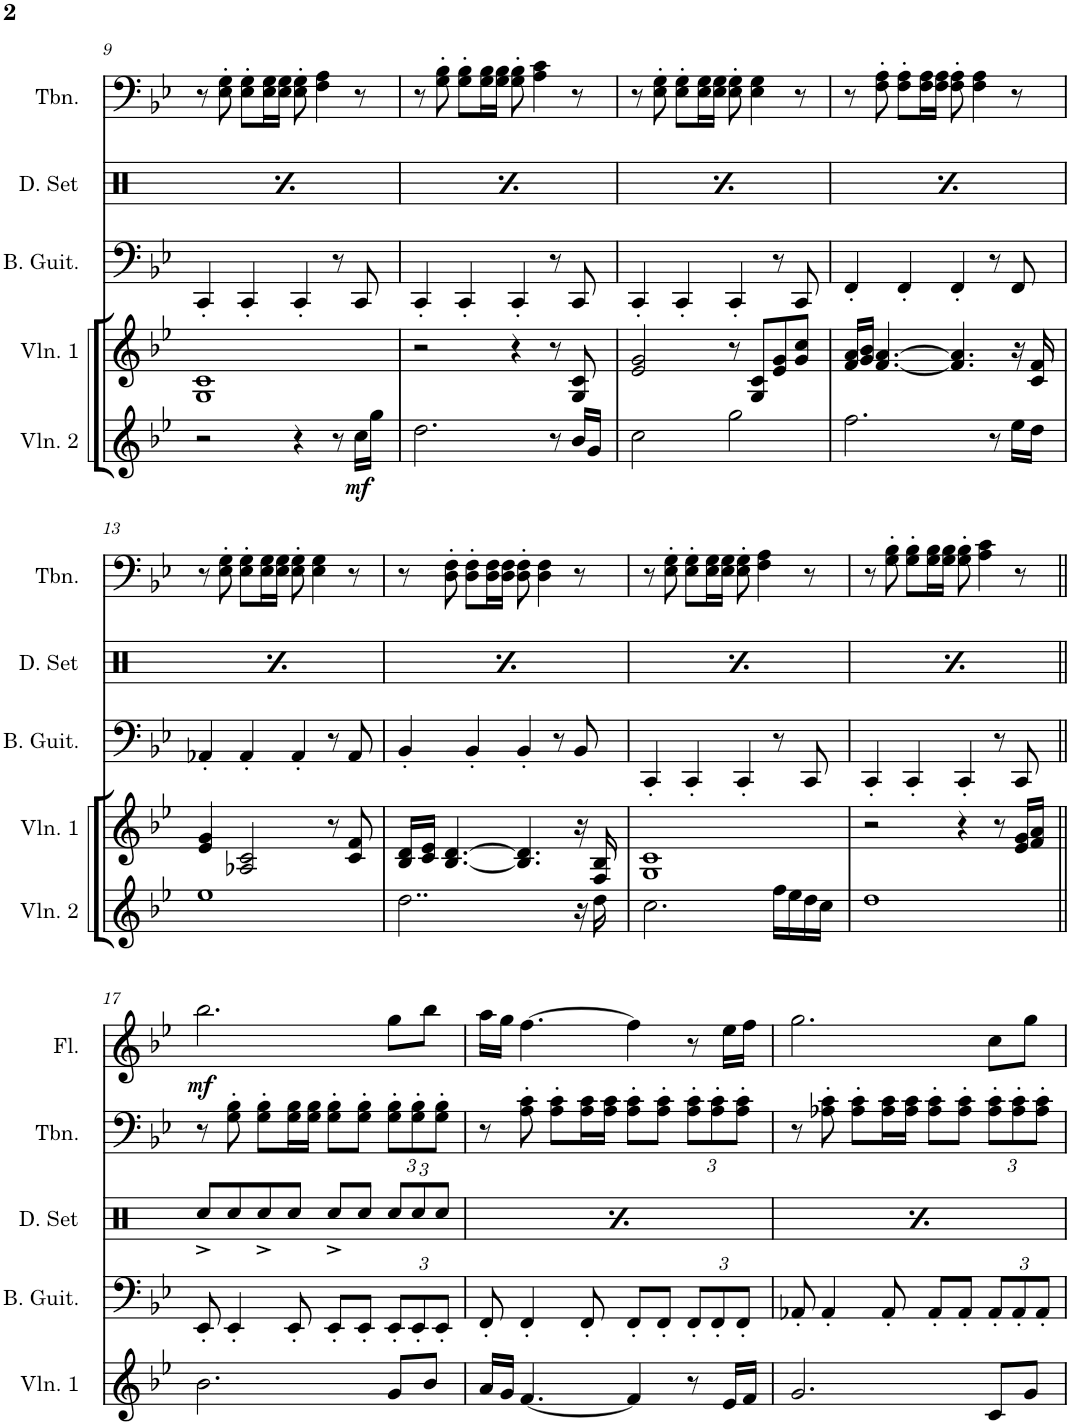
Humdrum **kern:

**kern	**dynam	**kern	**kern	**kern	**kern	**kern	**kern	**kern	**dynam
*part8	*part8	*part7	*part6	*part5	*part4	*part3	*part2	*part1	*part1
*staff8	*staff8	*staff7	*staff6	*staff5	*staff4	*staff3	*staff2	*staff1	*staff1
*I"Violin 2	*	*I"Violin 3	*I"Violin 1	*I"Bass Guitar	*I"Drumset	*I"Trombone	*I"Horn	*I"Flute	*
*I'Vln. 2	*	*I'Vln. 3	*I'Vln. 1	*I'B. Guit.	*I'D. Set	*I'Tbn.	*I'Hn.	*I'Fl.	*
!!LO:PB:g=z
*clefG2	*	*clefG2	*clefG2	*clefF4	*clefX	*clefF4	*clefG2	*clefG2	*
*	*	*	*	*	*	*	*Trd4c7	*	*
*k[b-e-]	*	*k[b-e-]	*k[b-e-]	*k[b-e-]	*k[]	*k[b-e-]	*k[b-e-]	*k[b-e-]	*
*M4/4	*	*M4/4	*M4/4	*M4/4	*M4/4	*M4/4	*M4/4	*M4/4	*
*met(c)	*	*met(c)	*met(c)	*met(c)	*met(c)	*met(c)	*met(c)	*met(c)	*
=9	=9	=9	=9	=9	=9	=9	=9	=9	=9
2r	.	16B-	1G 1c	4CC'/	8Rcc^/L	8r	1r	1r	.
.	.	[2...c	.	.	.	.	.	.	.
.	.	.	.	.	8Rcc/	8E-\' 8G\'	.	.	.
.	.	.	.	4CC'/	8Rcc^/	8E-\' 8G\'L	.	.	.
.	.	.	.	.	8Rcc/J	16E-\ 16G\L	.	.	.
.	.	.	.	.	.	16E-\ 16G\JJ	.	.	.
4r	.	.	.	4CC'/	8Rcc^/L	8E-\' 8G\'	.	.	.
.	.	.	.	.	8Rcc/J	4F\ 4A\	.	.	.
8r	.	.	.	8r	16Rcc/LL	.	.	.	.
.	.	.	.	.	16Rcc/	.	.	.	.
!	!LO:DY:b	!	!	!	!	!	!	!	!
16cc\LL	mf	.	.	8CC/	16Rcc/	8r	.	.	.
16gg\JJ	.	.	.	.	16Rcc/JJ	.	.	.	.
=10	=10	=10	=10	=10	=10	=10	=10	=10	=10
2.dd\	.	16c]	2r	4CC'/	8Rcc^/L	8r	1r	1r	.
.	.	2r	.	.	.	.	.	.	.
.	.	.	.	.	8Rcc/	8G\' 8B-\'	.	.	.
.	.	.	.	4CC'/	8Rcc^/	8G\' 8B-\'L	.	.	.
.	.	.	.	.	8Rcc/J	16G\ 16B-\L	.	.	.
.	.	.	.	.	.	16G\ 16B-\JJ	.	.	.
.	.	.	4r	4CC'/	8Rcc^/L	8G\' 8B-\'	.	.	.
.	.	4r	.	.	.	.	.	.	.
.	.	.	.	.	8Rcc/J	4A\ 4c\	.	.	.
8r	.	.	8r	8r	16Rcc/LL	.	.	.	.
.	.	8r	.	.	16Rcc/	.	.	.	.
16b-/LL	.	.	8G/ 8c/	8CC/	16Rcc/	8r	.	.	.
16g/JJ	.	[16c	.	.	16Rcc/JJ	.	.	.	.
=11	=11	=11	=11	=11	=11	=11	=11	=11	=11
2cc\	.	16c]	2e-/ 2g/	4CC'/	8Rcc^/L	8r	1r	1r	.
.	.	2g	.	.	.	.	.	.	.
.	.	.	.	.	8Rcc/	8E-\' 8G\'	.	.	.
.	.	.	.	4CC'/	8Rcc^/	8E-\' 8G\'L	.	.	.
.	.	.	.	.	8Rcc/J	16E-\ 16G\L	.	.	.
.	.	.	.	.	.	16E-\ 16G\JJ	.	.	.
2gg\	.	.	8r	4CC'/	8Rcc^/L	8E-\' 8G\'	.	.	.
.	.	8r	.	.	.	.	.	.	.
.	.	.	8G/ 8c/L	.	8Rcc/J	4E-\ 4G\	.	.	.
.	.	8c	.	.	.	.	.	.	.
.	.	.	8e-/ 8g/	8r	16Rcc/LL	.	.	.	.
.	.	8g/L	.	.	16Rcc/	.	.	.	.
.	.	.	8g/ 8cc/J	8CC/	16Rcc/	8r	.	.	.
.	.	[16cc/Jk	.	.	16Rcc/JJ	.	.	.	.
=12	=12	=12	=12	=12	=12	=12	=12	=12	=12
2.ff\	.	16cc\LL]	16f/ 16a/LL	4FF'/	8Rcc^/L	8r	1r	1r	.
.	.	16a\	16g/ 16b-/JJ	.	.	.	.	.	.
.	.	16b-\JJ	[4.f/ [4.a/	.	8Rcc/	8F\' 8A\'	.	.	.
.	.	[4.a	.	.	.	.	.	.	.
.	.	.	.	4FF'/	8Rcc^/	8F\' 8A\'L	.	.	.
.	.	.	.	.	8Rcc/J	16F\ 16A\L	.	.	.
.	.	.	.	.	.	16F\ 16A\JJ	.	.	.
.	.	.	4.f/] 4.a/]	4FF'/	8Rcc^/L	8F\' 8A\'	.	.	.
.	.	4.a]	.	.	.	.	.	.	.
.	.	.	.	.	8Rcc/J	4F\ 4A\	.	.	.
8r	.	.	.	8r	16Rcc/LL	.	.	.	.
.	.	.	.	.	16Rcc/	.	.	.	.
16ee-\LL	.	.	16r	8FF/	16Rcc/	8r	.	.	.
16dd\JJ	.	16r	16c/ 16f/	.	16Rcc/JJ	.	.	.	.
!!LO:LB:g=z
=13	=13	=13	=13	=13	=13	=13	=13	=13	=13
1ee-	.	16f	4e-/ 4g/	4AA-X'/	8Rcc^/L	8r	1r	1r	.
.	.	4g	.	.	.	.	.	.	.
.	.	.	.	.	8Rcc/	8E-\' 8G\'	.	.	.
.	.	.	2A-X/ 2c/	4AA-'/	8Rcc^/	8E-\' 8G\'L	.	.	.
.	.	2c	.	.	.	.	.	.	.
.	.	.	.	.	8Rcc/J	16E-\ 16G\L	.	.	.
.	.	.	.	.	.	16E-\ 16G\JJ	.	.	.
.	.	.	.	4AA-'/	8Rcc^/L	8E-\' 8G\'	.	.	.
.	.	.	.	.	8Rcc/J	4E-\ 4G\	.	.	.
.	.	.	8r	8r	16Rcc/LL	.	.	.	.
.	.	8r	.	.	16Rcc/	.	.	.	.
.	.	.	8c/ 8f/	8AA-/	16Rcc/	8r	.	.	.
.	.	[16f	.	.	16Rcc/JJ	.	.	.	.
=14	=14	=14	=14	=14	=14	=14	=14	=14	=14
2..dd\	.	16f/LL]	16B-/ 16d/LL	4BB-'/	8Rcc^/L	8r	1r	1r	.
.	.	16d/	16c/ 16e-/JJ	.	.	.	.	.	.
.	.	16e-/JJ	[4.B-/ [4.d/	.	8Rcc/	8D\' 8F\'	.	.	.
.	.	[4.d	.	.	.	.	.	.	.
.	.	.	.	4BB-'/	8Rcc^/	8D\' 8F\'L	.	.	.
.	.	.	.	.	8Rcc/J	16D\ 16F\L	.	.	.
.	.	.	.	.	.	16D\ 16F\JJ	.	.	.
.	.	.	4.B-/] 4.d/]	4BB-'/	8Rcc^/L	8D\' 8F\'	.	.	.
.	.	4.d]	.	.	.	.	.	.	.
.	.	.	.	.	8Rcc/J	4D\ 4F\	.	.	.
.	.	.	.	8r	16Rcc/LL	.	.	.	.
.	.	.	.	.	16Rcc/	.	.	.	.
16r	.	.	16r	8BB-/	16Rcc/	8r	.	.	.
16dd\	.	16r	16F/ 16B-/	.	16Rcc/JJ	.	.	.	.
=15	=15	=15	=15	=15	=15	=15	=15	=15	=15
2.cc\	.	16B-	1G 1c	4CC'/	8Rcc^/L	8r	1r	1r	.
.	.	[2...c	.	.	.	.	.	.	.
.	.	.	.	.	8Rcc/	8E-\' 8G\'	.	.	.
.	.	.	.	4CC'/	8Rcc^/	8E-\' 8G\'L	.	.	.
.	.	.	.	.	8Rcc/J	16E-\ 16G\L	.	.	.
.	.	.	.	.	.	16E-\ 16G\JJ	.	.	.
.	.	.	.	4CC'/	8Rcc^/L	8E-\' 8G\'	.	.	.
.	.	.	.	.	8Rcc/J	4F\ 4A\	.	.	.
16ff\LL	.	.	.	8r	16Rcc/LL	.	.	.	.
16ee-\	.	.	.	.	16Rcc/	.	.	.	.
16dd\	.	.	.	8CC/	16Rcc/	8r	.	.	.
16cc\JJ	.	.	.	.	16Rcc/JJ	.	.	.	.
=16	=16	=16	=16	=16	=16	=16	=16	=16	=16
1dd	.	16c]	2r	4CC'/	8Rcc^/L	8r	1r	1r	.
.	.	2r	.	.	.	.	.	.	.
.	.	.	.	.	8Rcc/	8G\' 8B-\'	.	.	.
.	.	.	.	4CC'/	8Rcc^/	8G\' 8B-\'L	.	.	.
.	.	.	.	.	8Rcc/J	16G\ 16B-\L	.	.	.
.	.	.	.	.	.	16G\ 16B-\JJ	.	.	.
.	.	.	4r	4CC'/	8Rcc^/L	8G\' 8B-\'	.	.	.
.	.	4r	.	.	.	.	.	.	.
.	.	.	.	.	8Rcc/J	4A\ 4c\	.	.	.
.	.	.	8r	8r	16Rcc/LL	.	.	.	.
.	.	8r	.	.	16Rcc/	.	.	.	.
.	.	.	16e-/ 16g/LL	8CC/	16Rcc/	8r	.	.	.
.	.	16g	16f/ 16a/JJ	.	16Rcc/JJ	.	.	.	.
!!LO:LB:g=z
=17||	=17||	=17||	=17||	=17||	=17||	=17||	=17||	=17||	=17||
!	!	!	!	!	!	!	!	!	!LO:DY:b
1r	.	16a	2.b-\	8EE-'/	8Rcc^/L	8r	1r	2.bb-\	mf
.	.	2.b-	.	.	.	.	.	.	.
.	.	.	.	4EE-'/	8Rcc/	8G\' 8B-\'	.	.	.
.	.	.	.	.	8Rcc^/	8G\' 8B-\'L	.	.	.
.	.	.	.	8EE-'/	8Rcc/J	16G\ 16B-\L	.	.	.
.	.	.	.	.	.	16G\ 16B-\JJ	.	.	.
.	.	.	.	8EE-'/L	8Rcc^/L	8G\' 8B-\'L	.	.	.
.	.	.	.	8EE-'/J	8Rcc/J	8G\' 8B-\'J	.	.	.
*	*	*	*	*Xbrackettup	*Xbrackettup	*Xbrackettup	*	*	*
.	.	.	8g/L	12EE-'/L	12Rcc/L	12G\' 12B-\'L	.	8gg\L	.
.	.	8g/L	.	.	.	.	.	.	.
.	.	.	.	12EE-'/	12Rcc/	12G\' 12B-\'	.	.	.
.	.	.	8b-/J	.	.	.	.	8bb-\J	.
.	.	.	.	12EE-'/J	12Rcc/J	12G\' 12B-\'J	.	.	.
.	.	[16b-/Jk	.	.	.	.	.	.	.
=18	=18	=18	=18	=18	=18	=18	=18	=18	=18
1r	.	16b-/LL]	16a/LL	8FF'/	8Rcc^/L	8r	1r	16aa\LL	.
.	.	16a/	16g/JJ	.	.	.	.	16gg\JJ	.
.	.	16g/JJ	[4.f/	4FF'/	8Rcc/	8A\' 8c\'	.	[4.ff\	.
.	.	[4.f	.	.	.	.	.	.	.
.	.	.	.	.	8Rcc^/	8A\' 8c\'L	.	.	.
.	.	.	.	8FF'/	8Rcc/J	16A\ 16c\L	.	.	.
.	.	.	.	.	.	16A\ 16c\JJ	.	.	.
.	.	.	4f/]	8FF'/L	8Rcc^/L	8A\' 8c\'L	.	4ff\]	.
.	.	4f]	.	.	.	.	.	.	.
.	.	.	.	8FF'/J	8Rcc/J	8A\' 8c\'J	.	.	.
.	.	.	8r	12FF'/L	12Rcc/L	12A\' 12c\'L	.	8r	.
.	.	8r	.	.	.	.	.	.	.
.	.	.	.	12FF'/	12Rcc/	12A\' 12c\'	.	.	.
.	.	.	16e-/LL	.	.	.	.	16ee-\LL	.
.	.	.	.	12FF'/J	12Rcc/J	12A\' 12c\'J	.	.	.
.	.	16e-	16f/JJ	.	.	.	.	16ff\JJ	.
=19	=19	=19	=19	=19	=19	=19	=19	=19	=19
1r	.	16f	2.g/	8AA-X'/	8Rcc^/L	8r	1r	2.gg\	.
.	.	2.g	.	.	.	.	.	.	.
.	.	.	.	4AA-'/	8Rcc/	8A-X\' 8c\'	.	.	.
.	.	.	.	.	8Rcc^/	8A-\' 8c\'L	.	.	.
.	.	.	.	8AA-'/	8Rcc/J	16A-\ 16c\L	.	.	.
.	.	.	.	.	.	16A-\ 16c\JJ	.	.	.
.	.	.	.	8AA-'/L	8Rcc^/L	8A-\' 8c\'L	.	.	.
.	.	.	.	8AA-'/J	8Rcc/J	8A-\' 8c\'J	.	.	.
.	.	.	8c/L	12AA-'/L	12Rcc/L	12A-\' 12c\'L	.	8cc\L	.
.	.	8c/L	.	.	.	.	.	.	.
.	.	.	.	12AA-'/	12Rcc/	12A-\' 12c\'	.	.	.
.	.	.	8g/J	.	.	.	.	8gg\J	.
.	.	.	.	12AA-'/J	12Rcc/J	12A-\' 12c\'J	.	.	.
.	.	[16g/Jk	.	.	.	.	.	.	.
=	=	=	=	=	=	=	=	=	=
*-	*-	*-	*-	*-	*-	*-	*-	*-	*-
